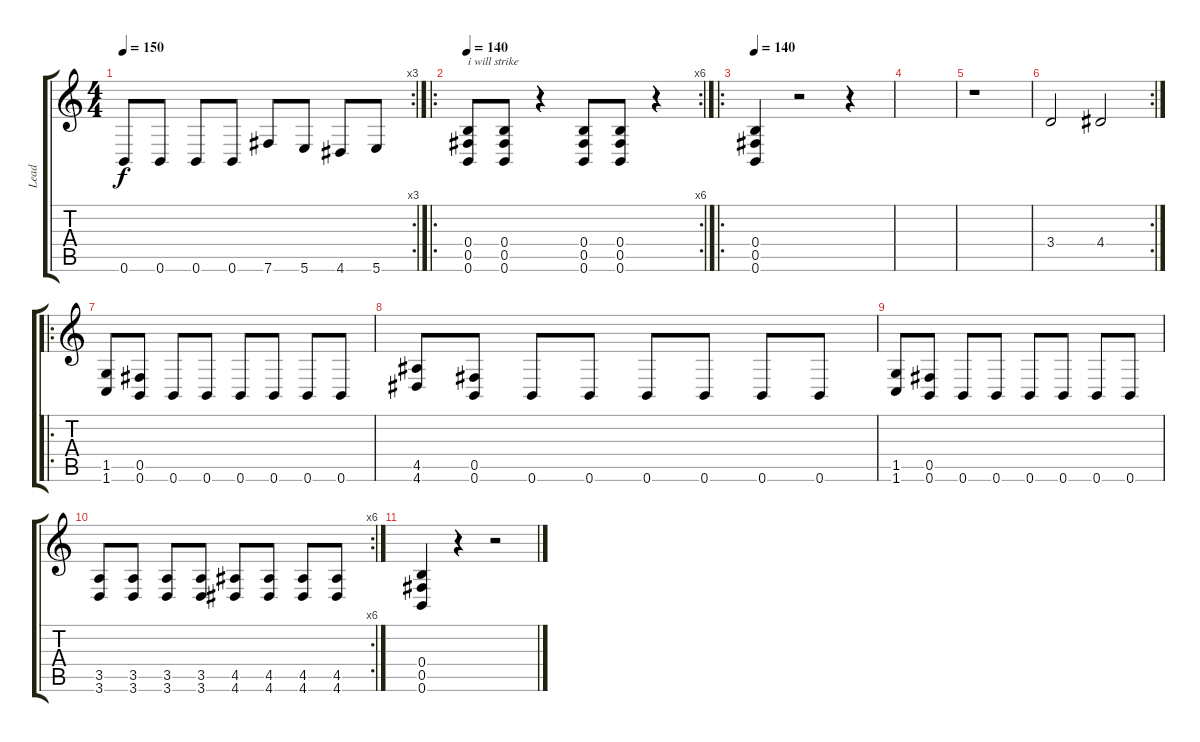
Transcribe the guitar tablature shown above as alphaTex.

\track ("Lead" "Lead") {instrument distortionguitar}
\staff {score tabs}
\tuning (Db4 Ab3 E3 B2 Gb2 B1) {hide}
\rc 3
\ts (4 4)
\tempo 150
\clef g2
\ks c
0.6.8{dy f} 0.6.8 0.6.8 0.6.8 7.6.8 5.6.8 4.6.8 5.6.8 |
\ro
\rc 6
\tempo 130
\tempo 140
(0.4 0.5 0.6).8{txt "i will strike"} (0.4 0.5 0.6).8 r.4 (0.4 0.5 0.6).8 (0.4 0.5 0.6).8 r.4 |
\ro
\tempo 140
(0.4 0.5 0.6).4 r.2 r.4 |
|
r.1 |
\rc 2
3.4.2 4.4.2 |
\ro
(1.5 1.6).8 (0.5 0.6).8 0.6.8 0.6.8 0.6.8 0.6.8 0.6.8 0.6.8 |
(4.5 4.6).8 (0.5 0.6).8 0.6.8 0.6.8 0.6.8 0.6.8 0.6.8 0.6.8 |
(1.5 1.6).8 (0.5 0.6).8 0.6.8 0.6.8 0.6.8 0.6.8 0.6.8 0.6.8 |
\rc 6
(3.5 3.6).8 (3.5 3.6).8 (3.5 3.6).8 (3.5 3.6).8 (4.5 4.6).8 (4.5 4.6).8 (4.5 4.6).8 (4.5 4.6).8 |
(0.4 0.5 0.6).4 r.4 r.2
